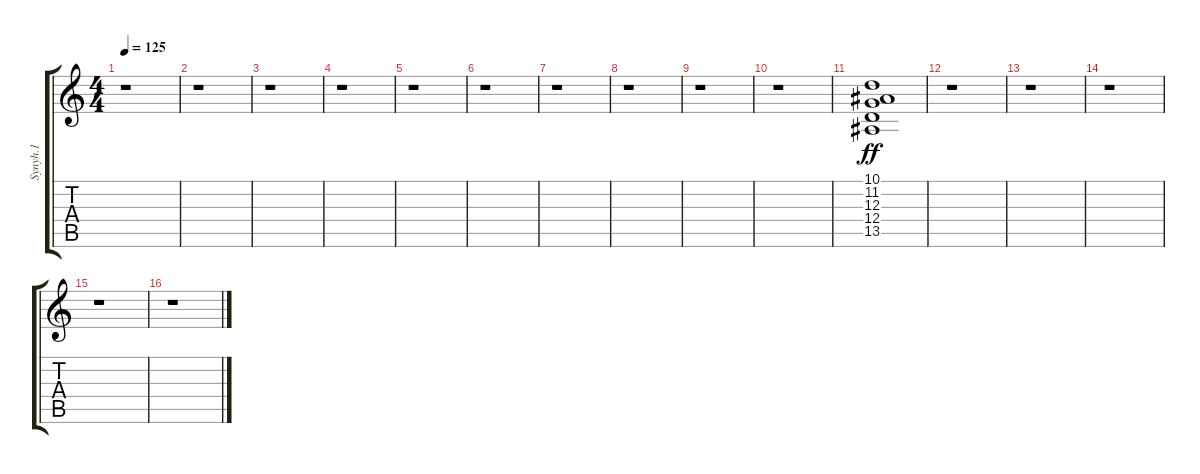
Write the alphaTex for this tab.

\track ("Synyh.1" "Synyh.1") {instrument panflute}
\staff {score tabs}
\tuning (E4 B3 G3 D3 A2 E2) {hide}
\ts (4 4)
\tempo 125
\clef g2
\ks c
r.1{dy ff} |
r.1 |
r.1 |
r.1 |
r.1 |
r.1 |
r.1 |
r.1 |
r.1 |
r.1 |
(10.1 11.2 12.3 12.4 13.5).1{balance 8} |
r.1 |
r.1 |
r.1 |
r.1 |
r.1
